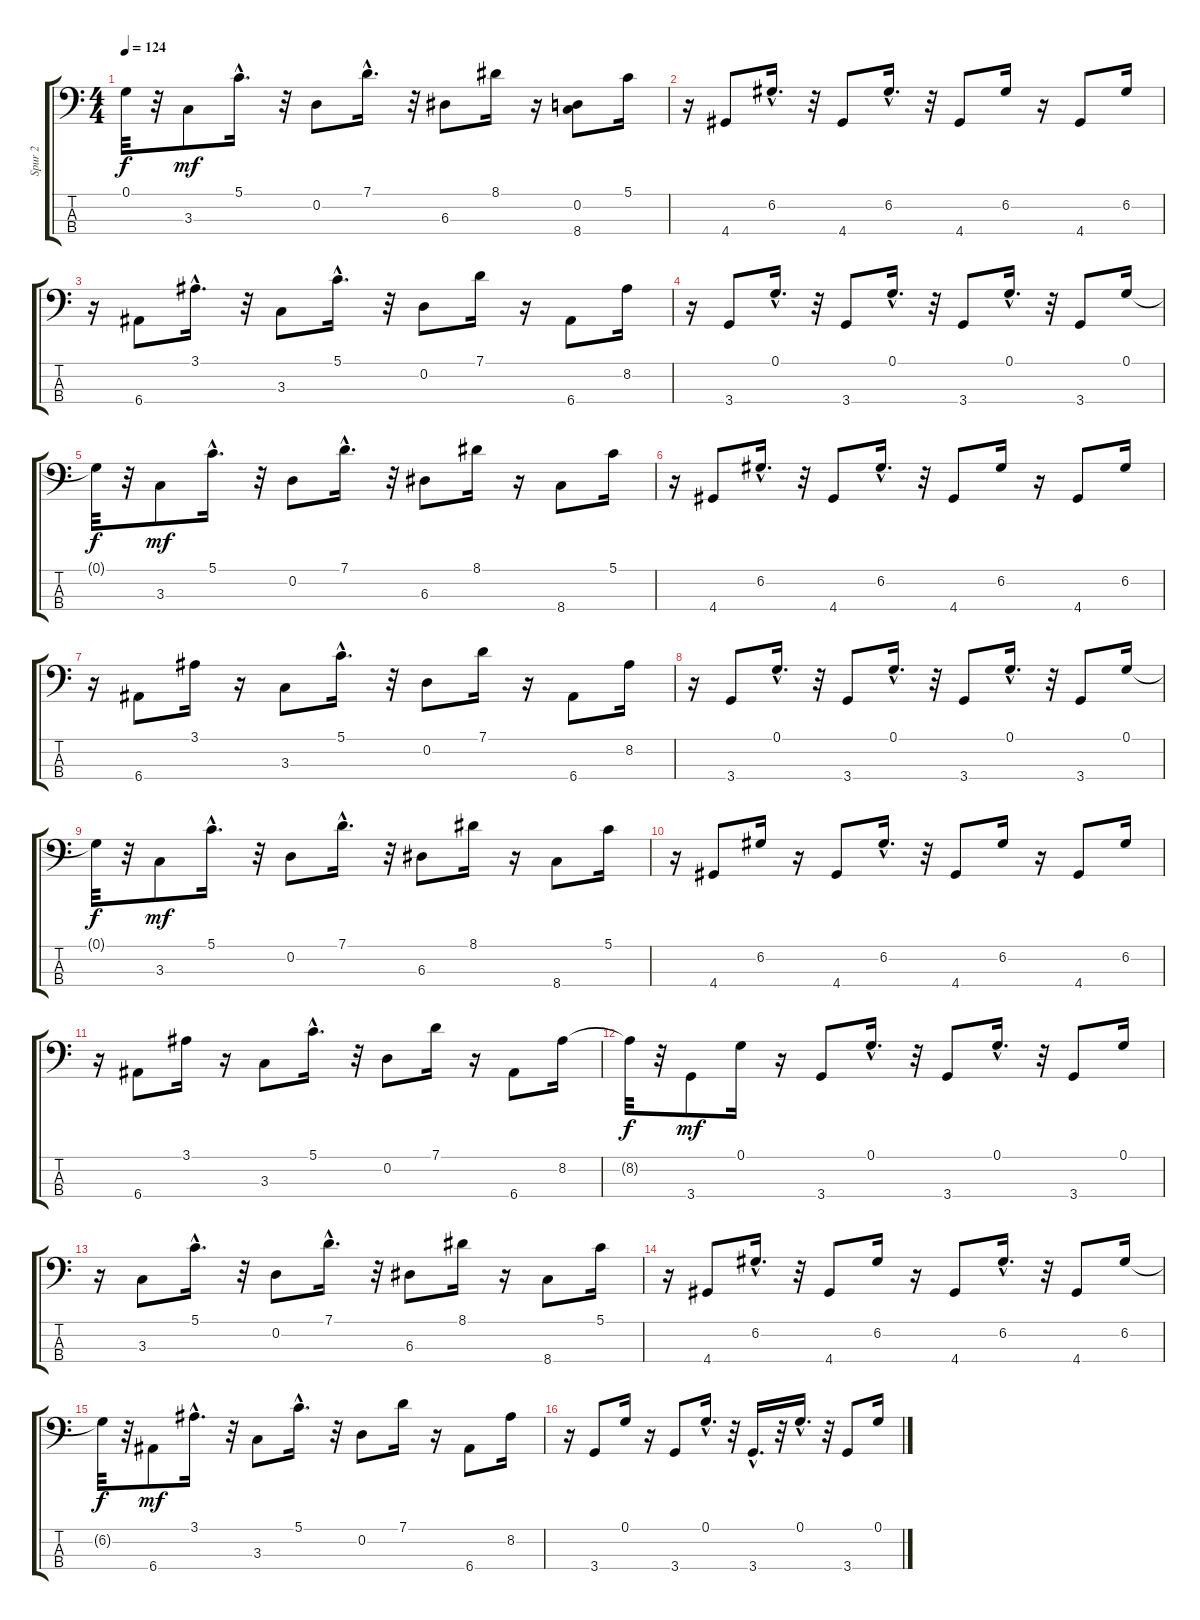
\track ("Spur 2" "Spur 2") {instrument electricbassfinger}
\staff {score tabs}
\tuning (G2 D2 A1 E1) {hide}
\ts (4 4)
\tempo 124
\clef f4
\ks c
0.1{t}.32{dy f} r.32 3.3.8{dy mf} 5.1{hac}.16{d} r.32 0.2.8 7.1{hac}.16{d} r.32 6.3.8 8.1.16 r.16 (0.2 8.4).8 5.1.16 |
r.16 4.4.8 6.2{hac}.16{d} r.32 4.4.8 6.2{hac}.16{d} r.32 4.4.8 6.2.16 r.16 4.4.8 6.2.16 |
r.16 6.4.8 3.1{hac}.16{d} r.32 3.3.8 5.1{hac}.16{d} r.32 0.2.8 7.1.16 r.16 6.4.8 8.2.16 |
r.16 3.4.8 0.1{hac}.16{d} r.32 3.4.8 0.1{hac}.16{d} r.32 3.4.8 0.1{hac}.16{d} r.32 3.4.8 0.1.16 |
0.1{t}.32{dy f} r.32 3.3.8{dy mf} 5.1{hac}.16{d} r.32 0.2.8 7.1{hac}.16{d} r.32 6.3.8 8.1.16 r.16 8.4.8 5.1.16 |
r.16 4.4.8 6.2{hac}.16{d} r.32 4.4.8 6.2{hac}.16{d} r.32 4.4.8 6.2.16 r.16 4.4.8 6.2.16 |
r.16 6.4.8 3.1.16 r.16 3.3.8 5.1{hac}.16{d} r.32 0.2.8 7.1.16 r.16 6.4.8 8.2.16 |
r.16 3.4.8 0.1{hac}.16{d} r.32 3.4.8 0.1{hac}.16{d} r.32 3.4.8 0.1{hac}.16{d} r.32 3.4.8 0.1.16 |
0.1{t}.32{dy f} r.32 3.3.8{dy mf} 5.1{hac}.16{d} r.32 0.2.8 7.1{hac}.16{d} r.32 6.3.8 8.1.16 r.16 8.4.8 5.1.16 |
r.16 4.4.8 6.2.16 r.16 4.4.8 6.2{hac}.16{d} r.32 4.4.8 6.2.16 r.16 4.4.8 6.2.16 |
r.16 6.4.8 3.1.16 r.16 3.3.8 5.1{hac}.16{d} r.32 0.2.8 7.1.16 r.16 6.4.8 8.2.16 |
8.2{t}.32{dy f} r.32 3.4.8{dy mf} 0.1.16 r.16 3.4.8 0.1{hac}.16{d} r.32 3.4.8 0.1{hac}.16{d} r.32 3.4.8 0.1.16 |
r.16 3.3.8 5.1{hac}.16{d} r.32 0.2.8 7.1{hac}.16{d} r.32 6.3.8 8.1.16 r.16 8.4.8 5.1.16 |
r.16 4.4.8 6.2{hac}.16{d} r.32 4.4.8 6.2.16 r.16 4.4.8 6.2{hac}.16{d} r.32 4.4.8 6.2.16 |
6.2{t}.32{dy f} r.32 6.4.8{dy mf} 3.1{hac}.16{d} r.32 3.3.8 5.1{hac}.16{d} r.32 0.2.8 7.1.16 r.16 6.4.8 8.2.16 |
r.16 3.4.8 0.1.16 r.16 3.4.8 0.1{hac}.16{d} r.32 3.4{hac}.16{d} r.32 0.1{hac}.16{d} r.32 3.4.8 0.1.16
